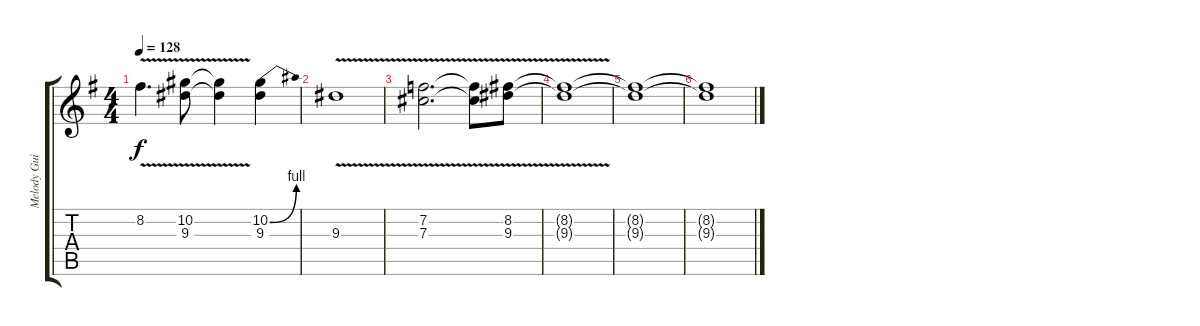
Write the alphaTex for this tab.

\track ("Melody Guitar I" "Melody Gui") {instrument distortionguitar}
\staff {score tabs}
\tuning (Eb4 Bb3 Gb3 Db3 Ab2 Eb2) {hide}
\ts (4 4)
\tempo 128
\clef g2
\ks eminor
8.2{v}.4{d dy f} (10.2{v} 9.3{v}).8 (10.2{t} 9.3{t}).4 (10.2{be (bend 0 0 60 4)} 9.3).4 |
9.3{v}.1 |
(7.2{v} 7.3{v}).2{d} (7.2{t} 7.3{t}).8 (8.2{v} 9.3{v}).8 |
(8.2{t} 9.3{t}).1{volume 0} |
(8.2{t} 9.3{t}).1 |
(8.2{t} 9.3{t}).1
